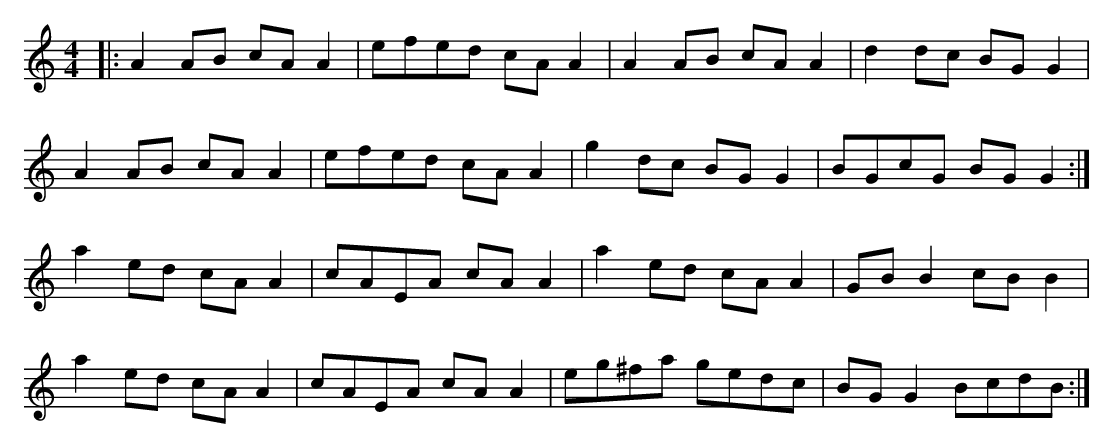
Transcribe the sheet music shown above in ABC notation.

X:1
M:4/4
K:Amin
|:A2 AB cA A2|efed cA A2|A2 AB cA A2|d2 dc BG G2|
A2 AB cA A2|efed cA A2|g2 dc BG G2|BGcG BG G2:|
a2 ed cA A2|cAEA cA A2|a2 ed cA A2|GB B2 cB B2|
a2 ed cA A2|cAEA cA A2|eg^fa gedc|BG G2 BcdB:|
